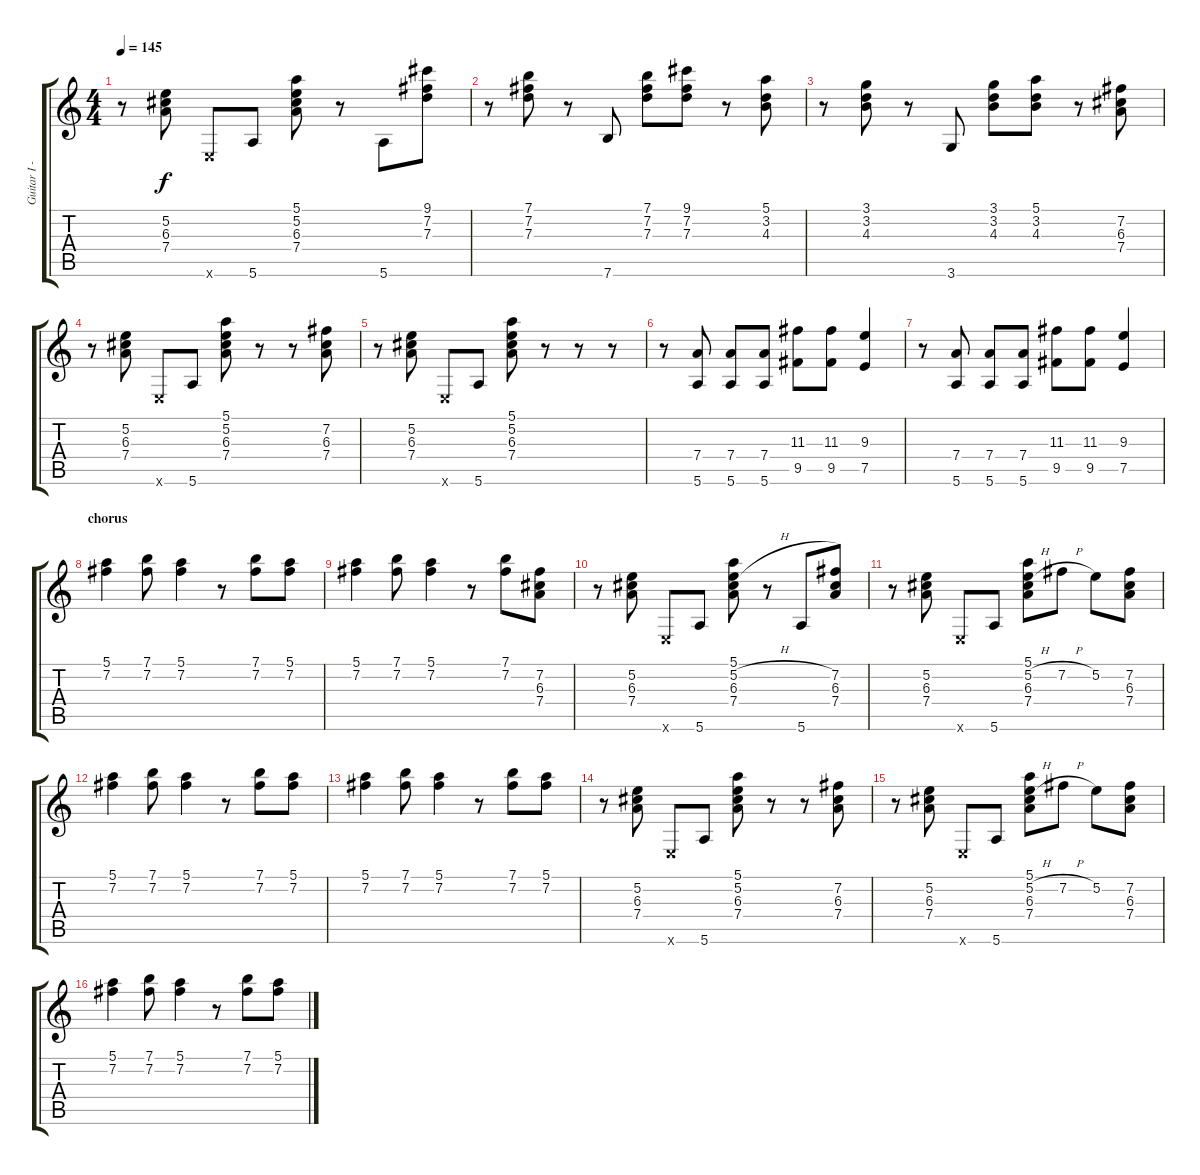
\track ("Guitar I - Johnny Marr" "Guitar I -") {instrument distortionguitar}
\staff {score tabs}
\tuning (E4 B3 G3 D3 A2 E2) {hide}
\ts (4 4)
\tempo 145
\clef g2
\ks c
r.8{dy f} (5.2 6.3 7.4).8 0.6{x}.8 5.6.8 (5.1 5.2 6.3 7.4).8 r.8 5.6.8 (9.1 7.2 7.3).8 |
r.8 (7.1 7.2 7.3).8 r.8 7.6.8 (7.1 7.2 7.3).8 (9.1 7.2 7.3).8 r.8 (5.1 3.2 4.3).8 |
r.8 (3.1 3.2 4.3).8 r.8 3.6.8 (3.1 3.2 4.3).8 (5.1 3.2 4.3).8 r.8 (7.2 6.3 7.4).8 |
r.8 (5.2 6.3 7.4).8 0.6{x}.8 5.6.8 (5.1 5.2 6.3 7.4).8 r.8 r.8 (7.2 6.3 7.4).8 |
r.8 (5.2 6.3 7.4).8 0.6{x}.8 5.6.8 (5.1 5.2 6.3 7.4).8 r.8 r.8 r.8 |
r.8 (7.4 5.6).8 (7.4 5.6).8 (7.4 5.6).8 (11.3 9.5).8 (11.3 9.5).8 (9.3 7.5).4 |
r.8 (7.4 5.6).8 (7.4 5.6).8 (7.4 5.6).8 (11.3 9.5).8 (11.3 9.5).8 (9.3 7.5).4 |
\section ("" "chorus")
(5.1 7.2).4 (7.1 7.2).8 (5.1 7.2).4 r.8 (7.1 7.2).8 (5.1 7.2).8 |
(5.1 7.2).4 (7.1 7.2).8 (5.1 7.2).4 r.8 (7.1 7.2).8 (7.2 6.3 7.4).8 |
r.8 (5.2 6.3 7.4).8 0.6{x}.8 5.6.8 (5.1 5.2{h} 6.3 7.4).8 r.8 5.6.8 (7.2 6.3 7.4).8 |
r.8 (5.2 6.3 7.4).8 0.6{x}.8 5.6.8 (5.1 5.2{h} 6.3 7.4).8 7.2{h}.8 5.2.8 (7.2 6.3 7.4).8 |
(5.1 7.2).4 (7.1 7.2).8 (5.1 7.2).4 r.8 (7.1 7.2).8 (5.1 7.2).8 |
(5.1 7.2).4 (7.1 7.2).8 (5.1 7.2).4 r.8 (7.1 7.2).8 (5.1 7.2).8 |
r.8 (5.2 6.3 7.4).8 0.6{x}.8 5.6.8 (5.1 5.2 6.3 7.4).8 r.8 r.8 (7.2 6.3 7.4).8 |
r.8 (5.2 6.3 7.4).8 0.6{x}.8 5.6.8 (5.1 5.2{h} 6.3 7.4).8 7.2{h}.8 5.2.8 (7.2 6.3 7.4).8 |
(5.1 7.2).4 (7.1 7.2).8 (5.1 7.2).4 r.8 (7.1 7.2).8 (5.1 7.2).8
